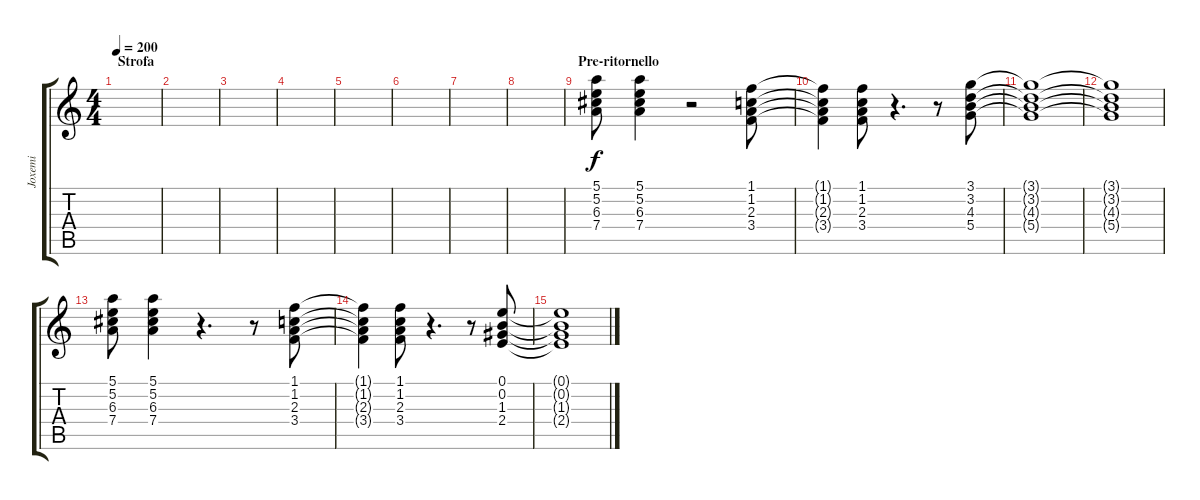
\track ("Joxemi" "Joxemi") {instrument distortionguitar}
\staff {score tabs}
\tuning (E4 B3 G3 D3 A2 E2) {hide}
\ts (4 4)
\section ("" "Strofa")
\tempo 200
\clef g2
\ks c
|
|
|
|
|
|
|
|
\section ("" "Pre-ritornello")
(5.1 5.2 6.3 7.4).8 (5.1 5.2 6.3 7.4).4 r.2 (1.1 1.2 2.3 3.4).8 |
(1.1{t} 1.2{t} 2.3{t} 3.4{t}).4 (1.1 1.2 2.3 3.4).8 r.4{d} r.8 (3.1 3.2 4.3 5.4).8 |
(3.1{t} 3.2{t} 4.3{t} 5.4{t}).1 |
(3.1{t} 3.2{t} 4.3{t} 5.4{t}).1 |
(5.1 5.2 6.3 7.4).8 (5.1 5.2 6.3 7.4).4 r.4{d} r.8 (1.1 1.2 2.3 3.4).8 |
(1.1{t} 1.2{t} 2.3{t} 3.4{t}).4 (1.1 1.2 2.3 3.4).8 r.4{d} r.8 (0.1 0.2 1.3 2.4).8 |
(0.1{t} 0.2{t} 1.3{t} 2.4{t}).1
